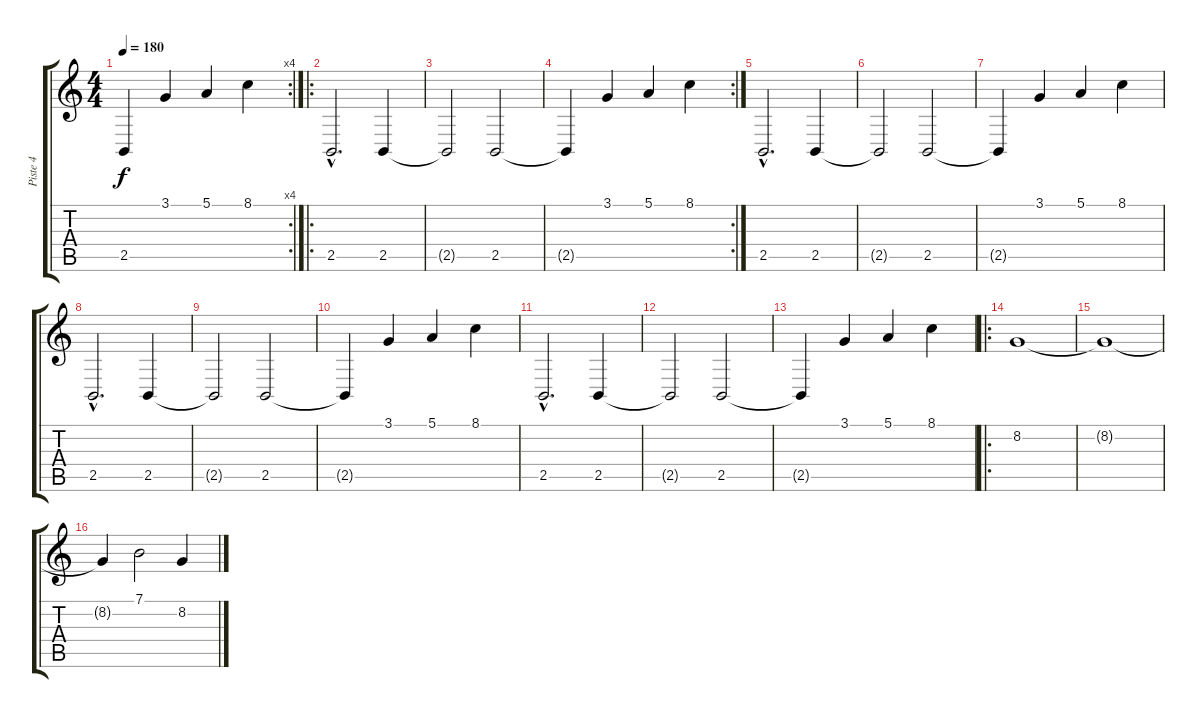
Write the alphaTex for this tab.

\track ("Piste 4" "Piste 4") {instrument synthstrings2}
\staff {score tabs}
\tuning (E4 B3 G3 D3 A2 E2) {hide}
\rc 4
\ts (4 4)
\tempo 180
\clef g2
\ks c
2.5{t}.4{dy f} 3.1.4 5.1.4 8.1.4 |
\ro
2.5{hac}.2{d} 2.5.4 |
2.5{t}.2 2.5.2 |
\rc 2
2.5{t}.4 3.1.4 5.1.4 8.1.4 |
2.5{hac}.2{d} 2.5.4 |
2.5{t}.2 2.5.2 |
2.5{t}.4 3.1.4 5.1.4 8.1.4 |
2.5{hac}.2{d} 2.5.4 |
2.5{t}.2 2.5.2 |
2.5{t}.4 3.1.4 5.1.4 8.1.4 |
2.5{hac}.2{d} 2.5.4 |
2.5{t}.2 2.5.2 |
2.5{t}.4 3.1.4 5.1.4 8.1.4 |
\ro
8.2.1 |
8.2{t}.1 |
8.2{t}.4 7.1.2 8.2.4
